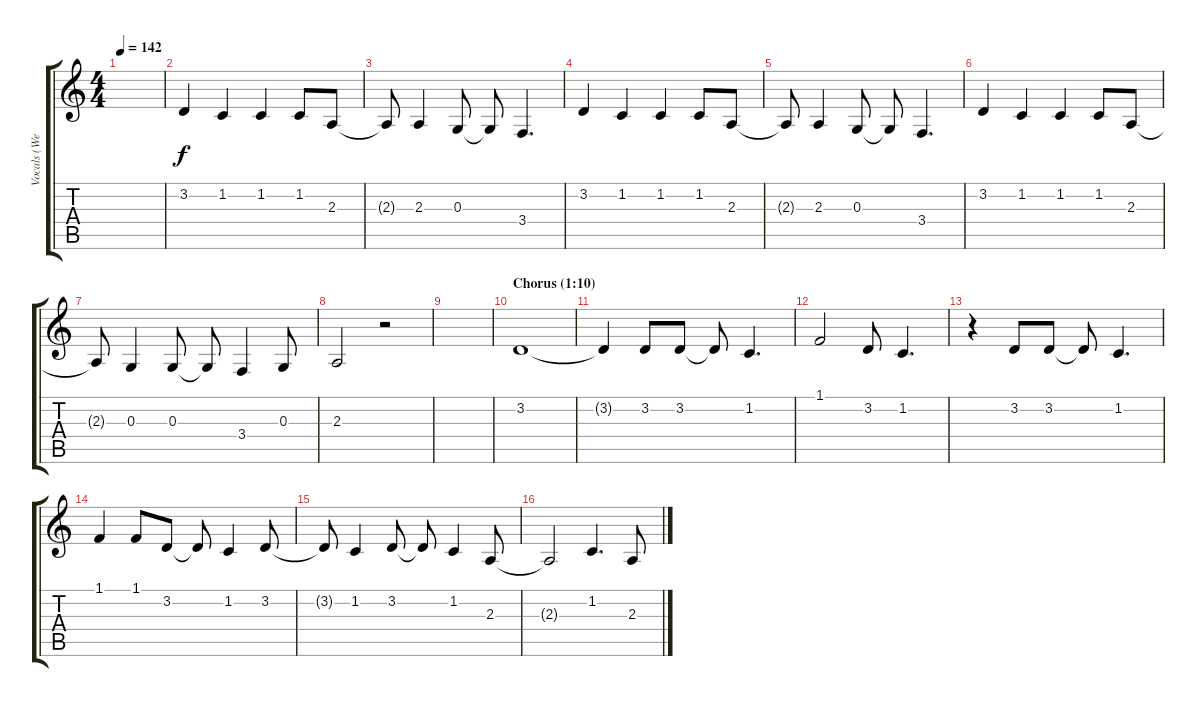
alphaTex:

\track ("Vocals (Weiland)" "Vocals (We") {instrument clarinet}
\staff {score tabs}
\tuning (E4 B3 G3 D3 A2 E2) {hide}
\ts (4 4)
\tempo 142
\clef g2
\ks c
|
3.2.4 1.2.4 1.2.4 1.2.8 2.3.8 |
2.3{t}.8 2.3.4 0.3.8 0.3{t}.8 3.4.4{d} |
3.2.4 1.2.4 1.2.4 1.2.8 2.3.8 |
2.3{t}.8 2.3.4 0.3.8 0.3{t}.8 3.4.4{d} |
3.2.4 1.2.4 1.2.4 1.2.8 2.3.8 |
2.3{t}.8 0.3.4 0.3.8 0.3{t}.8 3.4.4 0.3.8 |
2.3.2 r.2 |
|
\section ("" "Chorus (1:10)")
3.2.1 |
3.2{t}.4 3.2.8 3.2.8 3.2{t}.8 1.2.4{d} |
1.1.2 3.2.8 1.2.4{d} |
r.4 3.2.8 3.2.8 3.2{t}.8 1.2.4{d} |
1.1.4 1.1.8 3.2.8 3.2{t}.8 1.2.4 3.2.8 |
3.2{t}.8 1.2.4 3.2.8 3.2{t}.8 1.2.4 2.3.8 |
2.3{t}.2 1.2.4{d} 2.3.8
